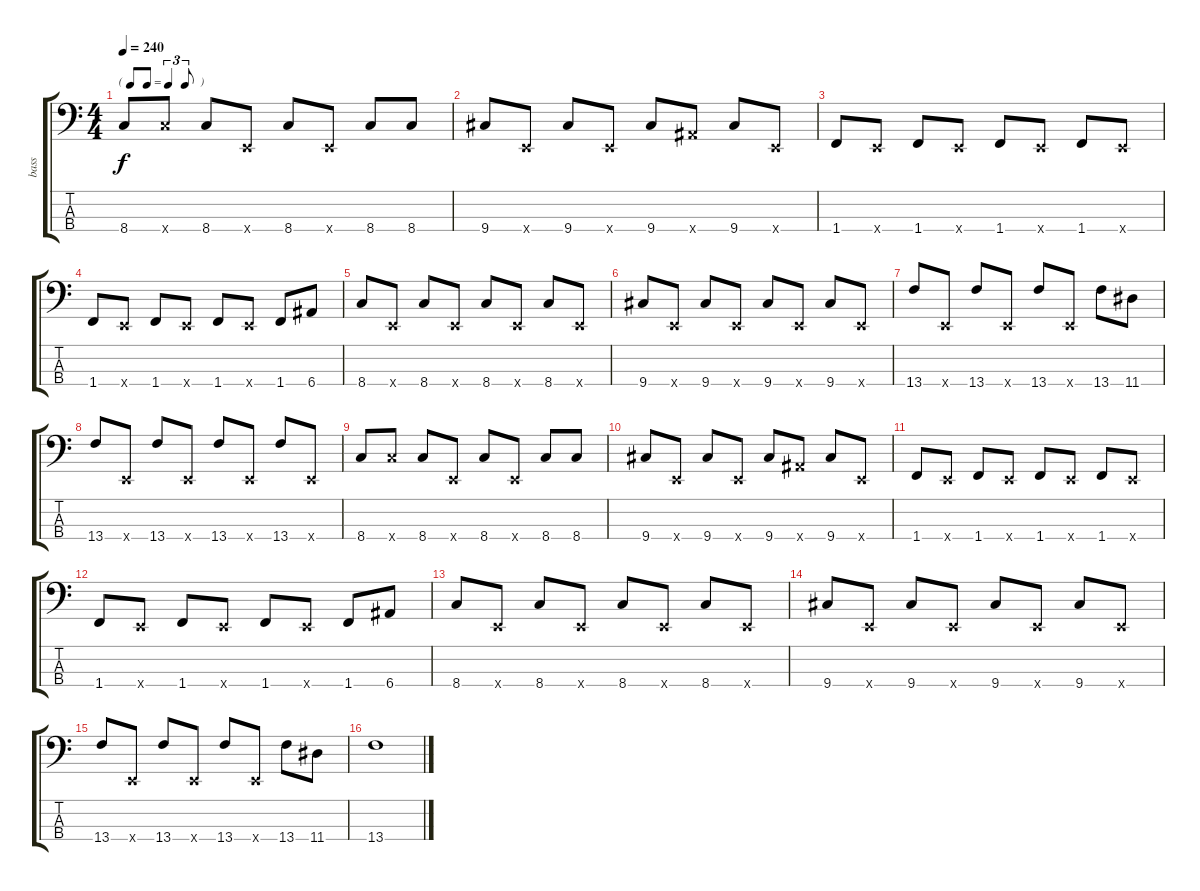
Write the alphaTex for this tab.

\track ("bass" "bass") {instrument electricbassfinger}
\staff {score tabs}
\tuning (G2 D2 A1 E1) {hide}
\ts (4 4)
\tf triplet8th
\tempo 240
\clef f4
\ks c
8.4.8{dy f} 8.4{x}.8 8.4.8 0.4{x}.8 8.4.8 0.4{x}.8 8.4.8 8.4.8 |
9.4.8 0.4{x}.8 9.4.8 0.4{x}.8 9.4.8 6.4{x}.8 9.4.8 0.4{x}.8 |
1.4.8 0.4{x}.8 1.4.8 0.4{x}.8 1.4.8 0.4{x}.8 1.4.8 0.4{x}.8 |
1.4.8 0.4{x}.8 1.4.8 0.4{x}.8 1.4.8 0.4{x}.8 1.4.8 6.4.8 |
8.4.8 0.4{x}.8 8.4.8 0.4{x}.8 8.4.8 0.4{x}.8 8.4.8 0.4{x}.8 |
9.4.8 0.4{x}.8 9.4.8 0.4{x}.8 9.4.8 0.4{x}.8 9.4.8 0.4{x}.8 |
13.4.8 0.4{x}.8 13.4.8 0.4{x}.8 13.4.8 0.4{x}.8 13.4.8 11.4.8 |
13.4.8 0.4{x}.8 13.4.8 0.4{x}.8 13.4.8 0.4{x}.8 13.4.8 0.4{x}.8 |
8.4.8 8.4{x}.8 8.4.8 0.4{x}.8 8.4.8 0.4{x}.8 8.4.8 8.4.8 |
9.4.8 0.4{x}.8 9.4.8 0.4{x}.8 9.4.8 6.4{x}.8 9.4.8 0.4{x}.8 |
1.4.8 0.4{x}.8 1.4.8 0.4{x}.8 1.4.8 0.4{x}.8 1.4.8 0.4{x}.8 |
1.4.8 0.4{x}.8 1.4.8 0.4{x}.8 1.4.8 0.4{x}.8 1.4.8 6.4.8 |
8.4.8 0.4{x}.8 8.4.8 0.4{x}.8 8.4.8 0.4{x}.8 8.4.8 0.4{x}.8 |
9.4.8 0.4{x}.8 9.4.8 0.4{x}.8 9.4.8 0.4{x}.8 9.4.8 0.4{x}.8 |
13.4.8 0.4{x}.8 13.4.8 0.4{x}.8 13.4.8 0.4{x}.8 13.4.8 11.4.8 |
13.4.1
